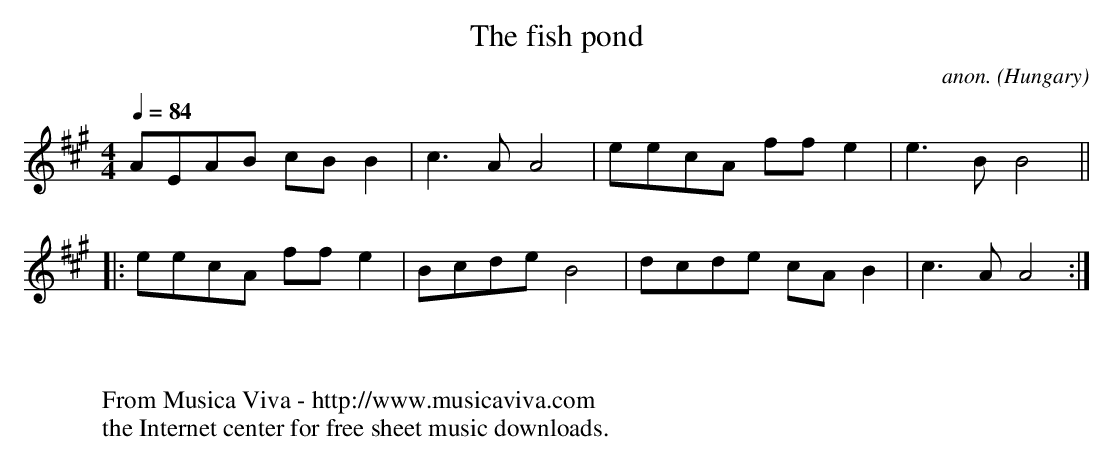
X:1
T:The fish pond
C:anon.
O:Hungary
M:4/4
L:1/4
Q:84
K:A
A/E/A/B/ c/B/B|c>AA2|e/e/c/A/ f/f/e|e>BB2||
|:e/e/c/A/ f/f/e|B/c/d/e/B2|d/c/d/e/ c/A/B|c>AA2:|
W:
W:
W:  From Musica Viva - http://www.musicaviva.com
W:  the Internet center for free sheet music downloads.
